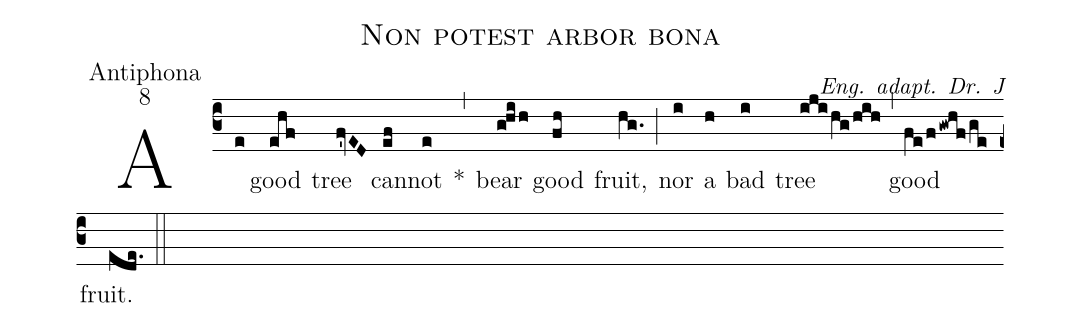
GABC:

name:Non potest arbor bona;
office-part:Antiphona;
mode:8;
commentary:Eng. adapt. Dr. J;
%%
(c3)A(e) good(ehf) tree(f'vED) can(ef)not(e) <v>*</v>(,)
bear(ghih) good(fh) fruit,(hg.) (;)
nor(i) a(h) bad(i) tree(iji/hg/hih) (,)
good(fe/fgwhf/ge) fruit.(ede.) (::)
